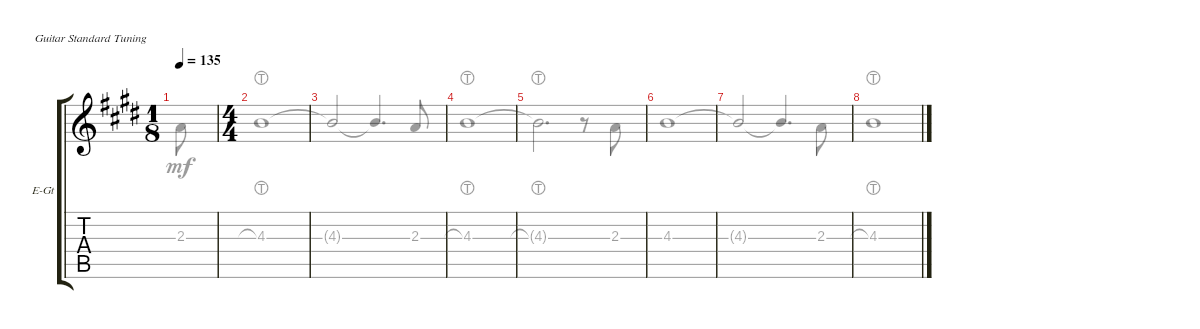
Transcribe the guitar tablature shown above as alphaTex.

\defaultSystemsLayout 4
\bracketExtendMode groupsimilarinstruments
\firstSystemTrackNameOrientation horizontal
\otherSystemsTrackNameOrientation horizontal
\track ("GUITAR OVER DUB" "E-Gt") {solo instrument distortionguitar}
\staff {score tabs}
\tuning (E4 B3 G3 D3 A2 E2)
\voice
\ts (1 8)
\tempo 135
\clef g2
\ks e
|
\ts (4 4)
|
|
|
|
|
|
|
|
|
|
|
|
|
|
\voice
\clef g2
\ks e
2.3.8{dy mf} |
4.3{lht}.1 |
4.3{t}.2{beam invert} 4.3{t}.4{d beam invert} 2.3.8{beam invert} |
4.3{lht}.1 |
4.3{lht t}.2{d} r.8 2.3.8 |
4.3.1 |
4.3{t}.2{beam invert} 4.3{t}.4{d beam invert} 2.3.8 |
4.3{lht}.1 |
|
|
|
|
|
|
|
